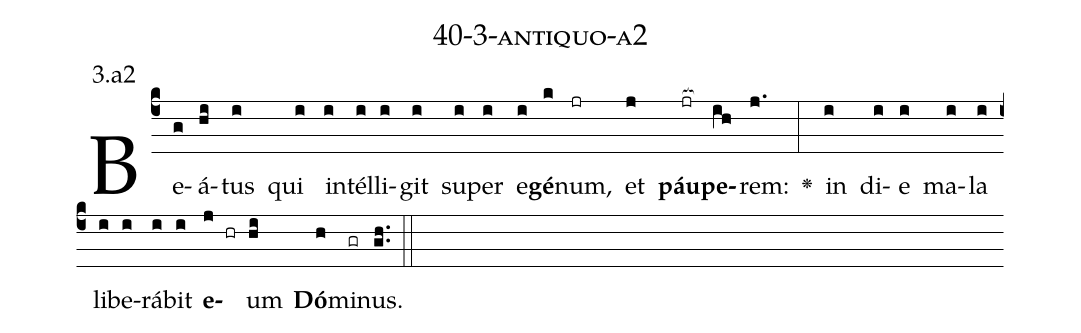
name: 40-3-antiquo-a2;
annotation: 3.a2;
%%
(c4)Be(g)á(hi)tus(i) qui(i) in(i)tél(i)li(i)git(i) su(i)per(i) e(i)<b>gé</b>(k)num,(jr) et(j) <b>páu</b>(jr[ocb:1{])<b>pe</b>(ih[ocb:0}])rem:(j.) <v>\greheightstar</v>(:) in(i) di(i)e(i) ma(i)la(i) li(i)be(i)rá(i)bit(i) <b>e</b>(j hr)um(hi) <b>Dó</b>(h)mi(gr)nus.(gh..) (::)


%E(i) u(i) o(j) u(hi) a(h) e.(gh..) (::)
